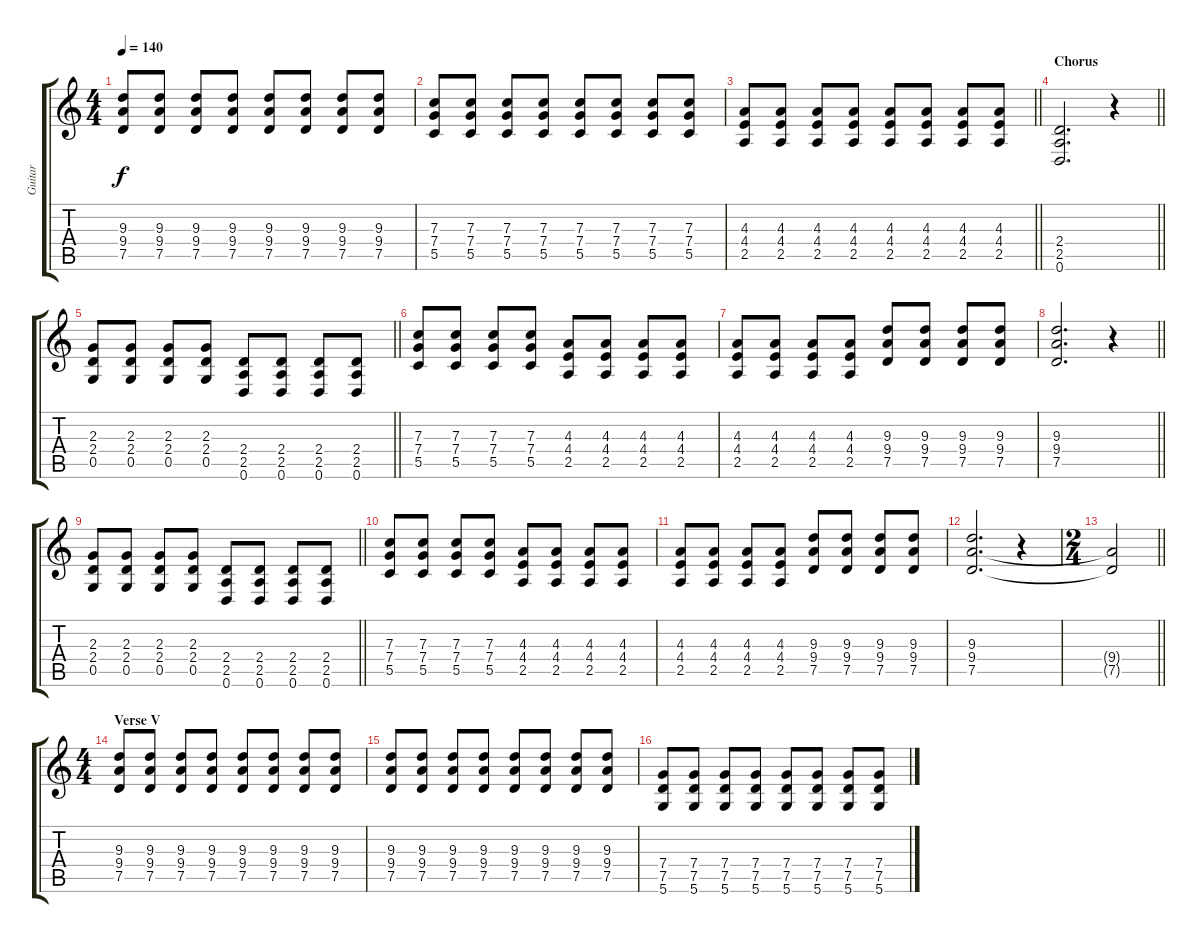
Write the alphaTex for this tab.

\track ("Guitar" "Guitar") {instrument distortionguitar}
\staff {score tabs}
\tuning (D4 A3 F3 C3 G2 D2) {hide}
\ts (4 4)
\tempo 140
\clef g2
\ks c
(9.3 9.4 7.5).8{dy f} (9.3 9.4 7.5).8 (9.3 9.4 7.5).8 (9.3 9.4 7.5).8 (9.3 9.4 7.5).8 (9.3 9.4 7.5).8 (9.3 9.4 7.5).8 (9.3 9.4 7.5).8 |
(7.3 7.4 5.5).8 (7.3 7.4 5.5).8 (7.3 7.4 5.5).8 (7.3 7.4 5.5).8 (7.3 7.4 5.5).8 (7.3 7.4 5.5).8 (7.3 7.4 5.5).8 (7.3 7.4 5.5).8 |
\barLineRight lightlight
(4.3 4.4 2.5).8 (4.3 4.4 2.5).8 (4.3 4.4 2.5).8 (4.3 4.4 2.5).8 (4.3 4.4 2.5).8 (4.3 4.4 2.5).8 (4.3 4.4 2.5).8 (4.3 4.4 2.5).8 |
\section ("" "Chorus")
\barLineRight lightlight
(2.4 2.5 0.6).2{d} r.4 |
\barLineRight lightlight
(2.3 2.4 0.5).8 (2.3 2.4 0.5).8 (2.3 2.4 0.5).8 (2.3 2.4 0.5).8 (2.4 2.5 0.6).8 (2.4 2.5 0.6).8 (2.4 2.5 0.6).8 (2.4 2.5 0.6).8 |
(7.3 7.4 5.5).8 (7.3 7.4 5.5).8 (7.3 7.4 5.5).8 (7.3 7.4 5.5).8 (4.3 4.4 2.5).8 (4.3 4.4 2.5).8 (4.3 4.4 2.5).8 (4.3 4.4 2.5).8 |
(4.3 4.4 2.5).8 (4.3 4.4 2.5).8 (4.3 4.4 2.5).8 (4.3 4.4 2.5).8 (9.3 9.4 7.5).8 (9.3 9.4 7.5).8 (9.3 9.4 7.5).8 (9.3 9.4 7.5).8 |
\barLineRight lightlight
(9.3 9.4 7.5).2{d} r.4 |
\barLineRight lightlight
(2.3 2.4 0.5).8 (2.3 2.4 0.5).8 (2.3 2.4 0.5).8 (2.3 2.4 0.5).8 (2.4 2.5 0.6).8 (2.4 2.5 0.6).8 (2.4 2.5 0.6).8 (2.4 2.5 0.6).8 |
(7.3 7.4 5.5).8 (7.3 7.4 5.5).8 (7.3 7.4 5.5).8 (7.3 7.4 5.5).8 (4.3 4.4 2.5).8 (4.3 4.4 2.5).8 (4.3 4.4 2.5).8 (4.3 4.4 2.5).8 |
(4.3 4.4 2.5).8 (4.3 4.4 2.5).8 (4.3 4.4 2.5).8 (4.3 4.4 2.5).8 (9.3 9.4 7.5).8 (9.3 9.4 7.5).8 (9.3 9.4 7.5).8 (9.3 9.4 7.5).8 |
(9.3 9.4 7.5).2{d} r.4 |
\ts (2 4)
\barLineRight lightlight
(9.4{t} 7.5{t}).2 |
\ts (4 4)
\section ("" "Verse V")
(9.3 9.4 7.5).8 (9.3 9.4 7.5).8 (9.3 9.4 7.5).8 (9.3 9.4 7.5).8 (9.3 9.4 7.5).8 (9.3 9.4 7.5).8 (9.3 9.4 7.5).8 (9.3 9.4 7.5).8 |
(9.3 9.4 7.5).8 (9.3 9.4 7.5).8 (9.3 9.4 7.5).8 (9.3 9.4 7.5).8 (9.3 9.4 7.5).8 (9.3 9.4 7.5).8 (9.3 9.4 7.5).8 (9.3 9.4 7.5).8 |
(7.4 7.5 5.6).8 (7.4 7.5 5.6).8 (7.4 7.5 5.6).8 (7.4 7.5 5.6).8 (7.4 7.5 5.6).8 (7.4 7.5 5.6).8 (7.4 7.5 5.6).8 (7.4 7.5 5.6).8
